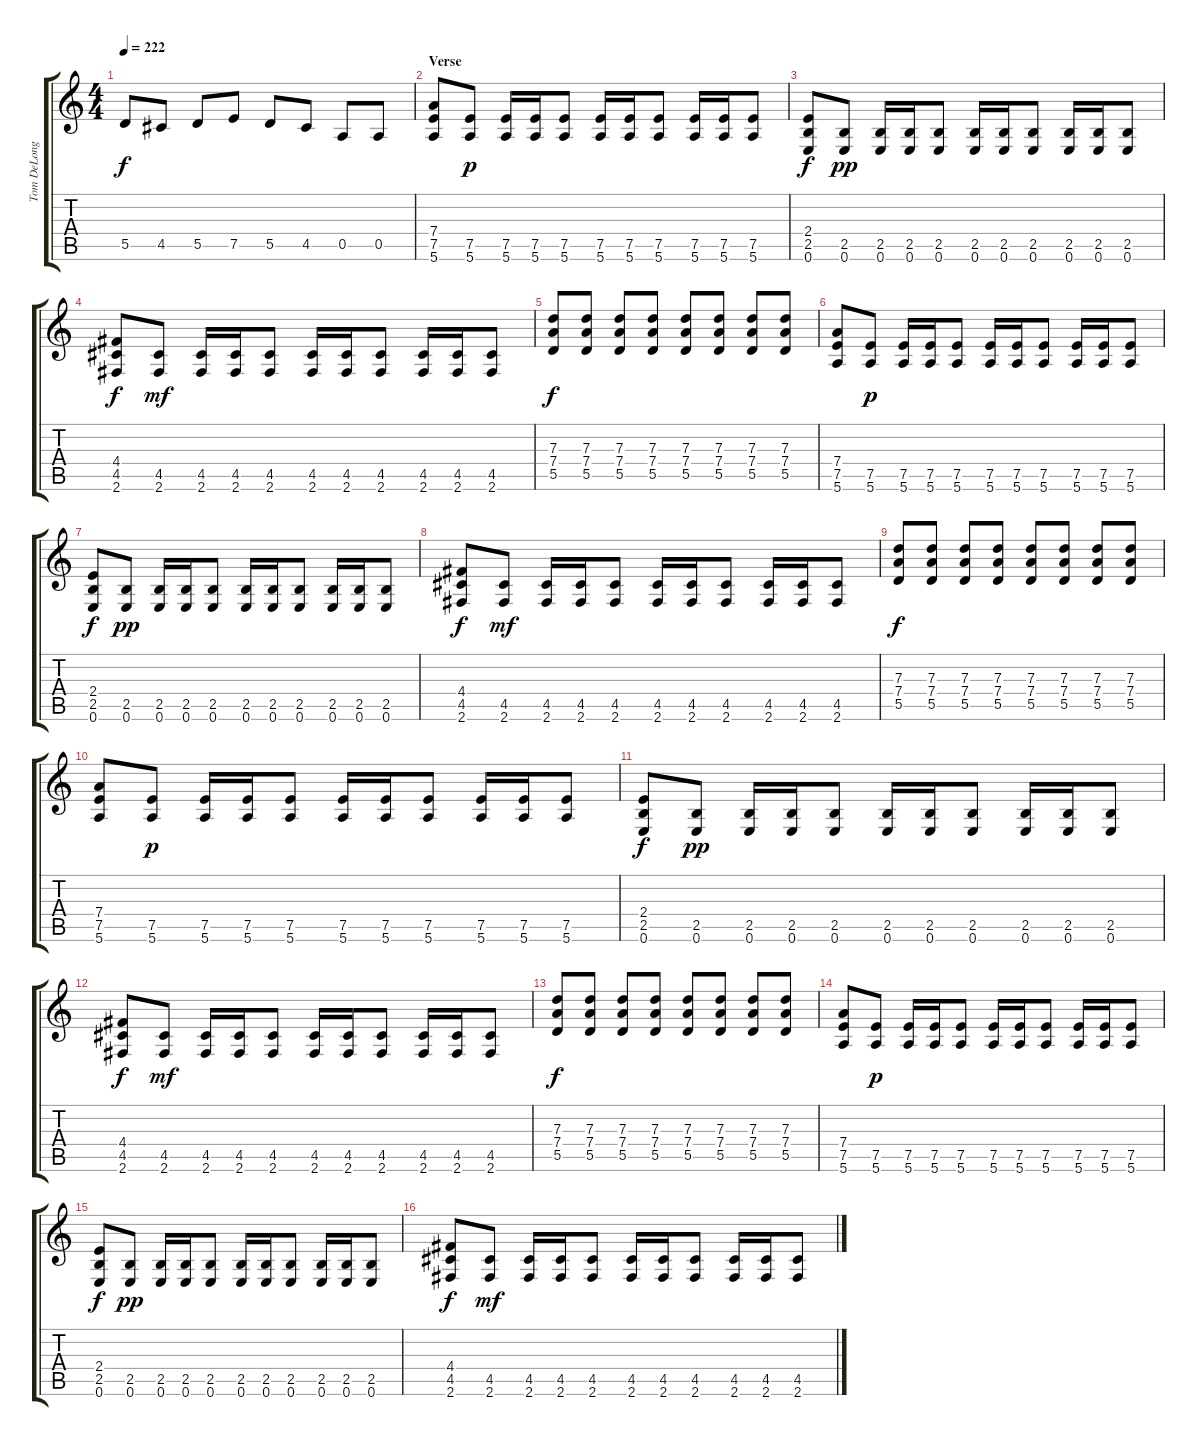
\track ("Tom DeLonge - Guitarra/Guitar" "Tom DeLong") {instrument overdrivenguitar}
\staff {score tabs}
\tuning (E4 B3 G3 D3 A2 E2) {hide}
\ts (4 4)
\tempo 222
\clef g2
\ks c
5.5.8{dy f} 4.5.8 5.5.8 7.5.8 5.5.8 4.5.8 0.5.8 0.5.8 |
\section ("" "Verse")
(7.4 7.5 5.6).8 (7.5 5.6).8{dy p} (7.5 5.6).16 (7.5 5.6).16 (7.5 5.6).8 (7.5 5.6).16 (7.5 5.6).16 (7.5 5.6).8 (7.5 5.6).16 (7.5 5.6).16 (7.5 5.6).8 |
(2.4 2.5 0.6).8{dy f} (2.5 0.6).8{dy pp} (2.5 0.6).16 (2.5 0.6).16 (2.5 0.6).8 (2.5 0.6).16 (2.5 0.6).16 (2.5 0.6).8 (2.5 0.6).16 (2.5 0.6).16 (2.5 0.6).8 |
(4.4 4.5 2.6).8{dy f} (4.5 2.6).8{dy mf} (4.5 2.6).16 (4.5 2.6).16 (4.5 2.6).8 (4.5 2.6).16 (4.5 2.6).16 (4.5 2.6).8 (4.5 2.6).16 (4.5 2.6).16 (4.5 2.6).8 |
(7.3 7.4 5.5).8{dy f} (7.3 7.4 5.5).8 (7.3 7.4 5.5).8 (7.3 7.4 5.5).8 (7.3 7.4 5.5).8 (7.3 7.4 5.5).8 (7.3 7.4 5.5).8 (7.3 7.4 5.5).8 |
(7.4 7.5 5.6).8 (7.5 5.6).8{dy p} (7.5 5.6).16 (7.5 5.6).16 (7.5 5.6).8 (7.5 5.6).16 (7.5 5.6).16 (7.5 5.6).8 (7.5 5.6).16 (7.5 5.6).16 (7.5 5.6).8 |
(2.4 2.5 0.6).8{dy f} (2.5 0.6).8{dy pp} (2.5 0.6).16 (2.5 0.6).16 (2.5 0.6).8 (2.5 0.6).16 (2.5 0.6).16 (2.5 0.6).8 (2.5 0.6).16 (2.5 0.6).16 (2.5 0.6).8 |
(4.4 4.5 2.6).8{dy f} (4.5 2.6).8{dy mf} (4.5 2.6).16 (4.5 2.6).16 (4.5 2.6).8 (4.5 2.6).16 (4.5 2.6).16 (4.5 2.6).8 (4.5 2.6).16 (4.5 2.6).16 (4.5 2.6).8 |
(7.3 7.4 5.5).8{dy f} (7.3 7.4 5.5).8 (7.3 7.4 5.5).8 (7.3 7.4 5.5).8 (7.3 7.4 5.5).8 (7.3 7.4 5.5).8 (7.3 7.4 5.5).8 (7.3 7.4 5.5).8 |
(7.4 7.5 5.6).8 (7.5 5.6).8{dy p} (7.5 5.6).16 (7.5 5.6).16 (7.5 5.6).8 (7.5 5.6).16 (7.5 5.6).16 (7.5 5.6).8 (7.5 5.6).16 (7.5 5.6).16 (7.5 5.6).8 |
(2.4 2.5 0.6).8{dy f} (2.5 0.6).8{dy pp} (2.5 0.6).16 (2.5 0.6).16 (2.5 0.6).8 (2.5 0.6).16 (2.5 0.6).16 (2.5 0.6).8 (2.5 0.6).16 (2.5 0.6).16 (2.5 0.6).8 |
(4.4 4.5 2.6).8{dy f} (4.5 2.6).8{dy mf} (4.5 2.6).16 (4.5 2.6).16 (4.5 2.6).8 (4.5 2.6).16 (4.5 2.6).16 (4.5 2.6).8 (4.5 2.6).16 (4.5 2.6).16 (4.5 2.6).8 |
(7.3 7.4 5.5).8{dy f} (7.3 7.4 5.5).8 (7.3 7.4 5.5).8 (7.3 7.4 5.5).8 (7.3 7.4 5.5).8 (7.3 7.4 5.5).8 (7.3 7.4 5.5).8 (7.3 7.4 5.5).8 |
(7.4 7.5 5.6).8 (7.5 5.6).8{dy p} (7.5 5.6).16 (7.5 5.6).16 (7.5 5.6).8 (7.5 5.6).16 (7.5 5.6).16 (7.5 5.6).8 (7.5 5.6).16 (7.5 5.6).16 (7.5 5.6).8 |
(2.4 2.5 0.6).8{dy f} (2.5 0.6).8{dy pp} (2.5 0.6).16 (2.5 0.6).16 (2.5 0.6).8 (2.5 0.6).16 (2.5 0.6).16 (2.5 0.6).8 (2.5 0.6).16 (2.5 0.6).16 (2.5 0.6).8 |
(4.4 4.5 2.6).8{dy f} (4.5 2.6).8{dy mf} (4.5 2.6).16 (4.5 2.6).16 (4.5 2.6).8 (4.5 2.6).16 (4.5 2.6).16 (4.5 2.6).8 (4.5 2.6).16 (4.5 2.6).16 (4.5 2.6).8
